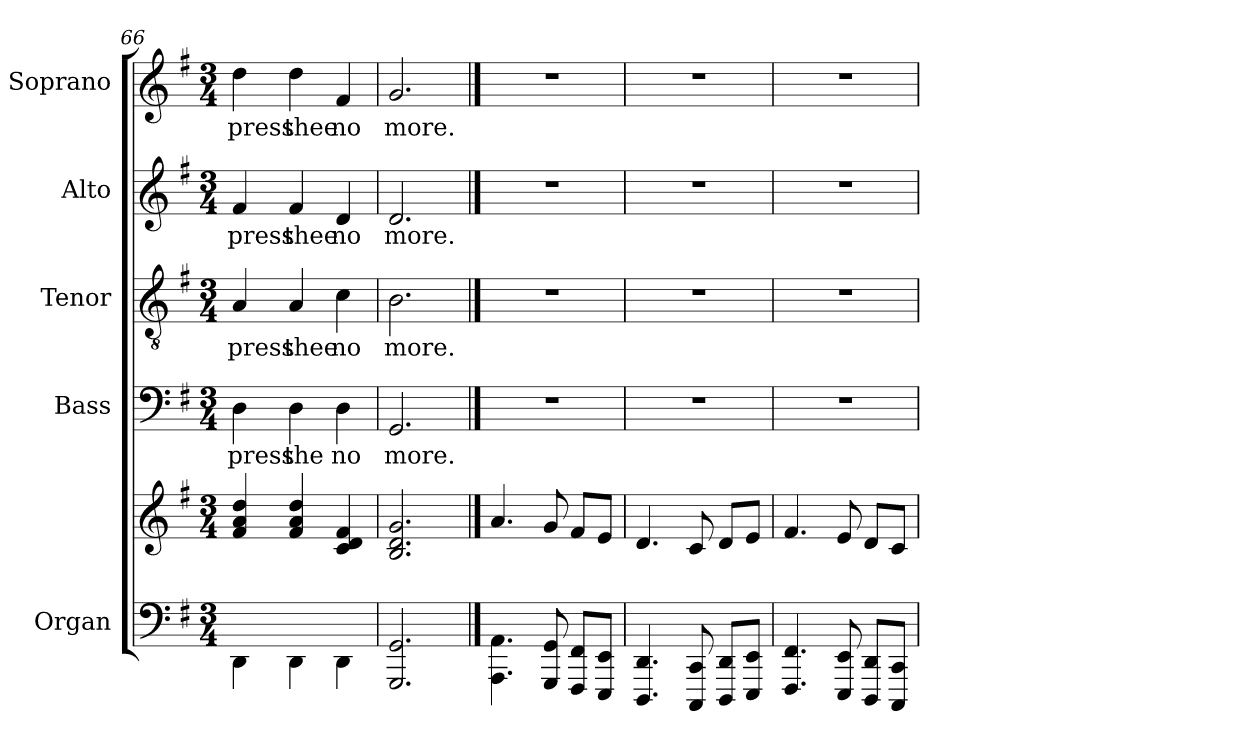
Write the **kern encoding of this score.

**kern	**kern	**kern	**text	**kern	**text	**kern	**text	**kern	**text
*part5	*part5	*part4	*part4	*part3	*part3	*part2	*part2	*part1	*part1
*staff6	*staff5	*staff4	*staff4	*staff3	*staff3	*staff2	*staff2	*staff1	*staff1
*I"Organ	*	*I"Bass	*	*I"Tenor	*	*I"Alto	*	*I"Soprano	*
*I'Org.	*	*I'B.	*	*I'T.	*	*I'A.	*	*I'S.	*
!!LO:PB:g=z
*clefF4	*clefG2	*clefF4	*	*clefGv2	*	*clefG2	*	*clefG2	*
*	*	*	*	*ITrd7c12	*	*	*	*	*
*k[f#]	*k[f#]	*k[f#]	*	*k[f#]	*	*k[f#]	*	*k[f#]	*
*G:	*G:	*G:	*	*G:	*	*G:	*	*G:	*
*M3/4	*M3/4	*M3/4	*	*M3/4	*	*M3/4	*	*M3/4	*
=66	=66	=66	=66	=66	=66	=66	=66	=66	=66
!	!	!	!LO:LY:b:color=#000000	!	!	!	!	!	!
!	!	!	!	!	!LO:LY:b:color=#000000	!	!	!	!
!	!	!	!	!	!	!	!LO:LY:b:color=#000000	!	!
!	!	!	!	!	!	!	!	!	!LO:LY:b:color=#000000
4DDi\	4f#i/ 4ai 4ddi	4Di\	-press	4AAi/	-press	4f#i/	-press	4ddi\	-press
!	!	!	!LO:LY:b:color=#000000	!	!	!	!	!	!
!	!	!	!	!	!LO:LY:b:color=#000000	!	!	!	!
!	!	!	!	!	!	!	!LO:LY:b:color=#000000	!	!
!	!	!	!	!	!	!	!	!	!LO:LY:b:color=#000000
4DDi\	4f#i/ 4ai 4ddi	4Di\	the	4AAi/	thee	4f#i/	thee	4ddi\	thee
!	!	!	!LO:LY:b:color=#000000	!	!	!	!	!	!
!	!	!	!	!	!LO:LY:b:color=#000000	!	!	!	!
!	!	!	!	!	!	!	!LO:LY:b:color=#000000	!	!
!	!	!	!	!	!	!	!	!	!LO:LY:b:color=#000000
4DDi\	4ci/ 4di 4f#i	4Di\	no	4Ci\	no	4di/	no	4f#i/	no
=67	=67	=67	=67	=67	=67	=67	=67	=67	=67
!	!	!	!LO:LY:b:color=#000000	!	!	!	!	!	!
!	!	!	!	!	!LO:LY:b:color=#000000	!	!	!	!
!	!	!	!	!	!	!	!LO:LY:b:color=#000000	!	!
!	!	!	!	!	!	!	!	!	!LO:LY:b:color=#000000
2.GGGi/ 2.GGi	2.Bi/ 2.di 2.gi	2.GGi/	more.	2.BBi\	more.	2.di/	more.	2.gi/	more.
==68	==68	==68	==68	==68	==68	==68	==68	==68	==68
!	!	!LO:N:vis=1	!	!LO:N:vis=1	!	!LO:N:vis=1	!	!LO:N:vis=1	!
4.AAAi\ 4.AAi	4.ai/	2.r	.	2.r	.	2.r	.	2.r	.
8GGGi/ 8GGi	8gi/	.	.	.	.	.	.	.	.
8FFF#i/ 8FF#iL	8f#i/L	.	.	.	.	.	.	.	.
8EEEi/ 8EEiJ	8ei/J	.	.	.	.	.	.	.	.
=69	=69	=69	=69	=69	=69	=69	=69	=69	=69
!	!	!LO:N:vis=1	!	!LO:N:vis=1	!	!LO:N:vis=1	!	!LO:N:vis=1	!
4.DDDi/ 4.DDi	4.di/	2.r	.	2.r	.	2.r	.	2.r	.
8CCCi/ 8CCi	8ci/	.	.	.	.	.	.	.	.
8DDDi/ 8DDiL	8di/L	.	.	.	.	.	.	.	.
8EEEi/ 8EEiJ	8ei/J	.	.	.	.	.	.	.	.
=70	=70	=70	=70	=70	=70	=70	=70	=70	=70
!	!	!LO:N:vis=1	!	!LO:N:vis=1	!	!LO:N:vis=1	!	!LO:N:vis=1	!
4.FFF#i/ 4.FF#i	4.f#i/	2.r	.	2.r	.	2.r	.	2.r	.
8EEEi/ 8EEi	8ei/	.	.	.	.	.	.	.	.
8DDDi/ 8DDiL	8di/L	.	.	.	.	.	.	.	.
8CCCi/ 8CCiJ	8ci/J	.	.	.	.	.	.	.	.
=	=	=	=	=	=	=	=	=	=
*-	*-	*-	*-	*-	*-	*-	*-	*-	*-
